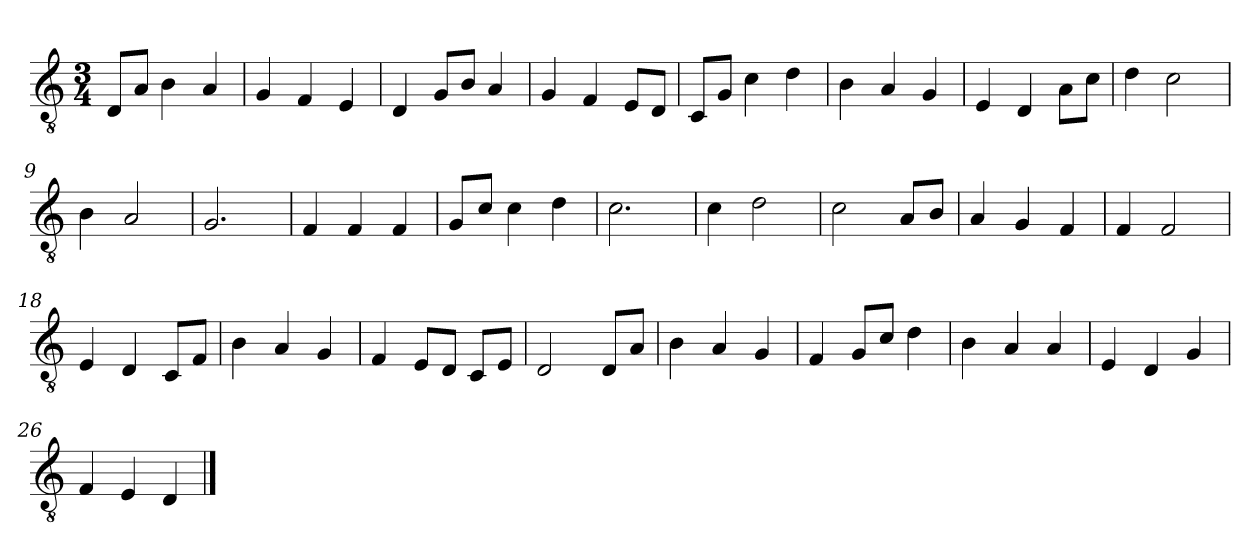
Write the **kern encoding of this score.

**kern
*part1
*staff1
*clefGv2
*k[]
*C:
*M3/4
=1
8D/L
8A/J
4B\
4A/
=2
4G/
4F/
4E/
=3
4D/
8G/L
8B/J
4A/
=4
4G/
4F/
8E/L
8D/J
=5
8C/L
8G/J
4c\
4d\
=6
4B\
4A/
4G/
=7
4E/
4D/
8A\L
8c\J
=8
4d\
2c\
=9
4B\
2A/
=10
2.G/
=11
4F/
4F/
4F/
!!LO:LB:g=z
=12
8G/L
8c/J
4c\
4d\
=13
2.c\
=14
4c\
2d\
=15
2c\
8A/L
8B/J
=16
4A/
4G/
4F/
=17
4F/
2F/
=18
4E/
4D/
8C/L
8F/J
=19
4B\
4A/
4G/
!!LO:LB:g=z
=20
4F/
8E/L
8D/J
8C/L
8E/J
=21
2D/
8D/L
8A/J
=22
4B\
4A/
4G/
=23
4F/
8G/L
8c/J
4d\
=24
4B\
4A/
4A/
=25
4E/
4D/
4G/
=26
4F/
4E/
4D/
==
*-
